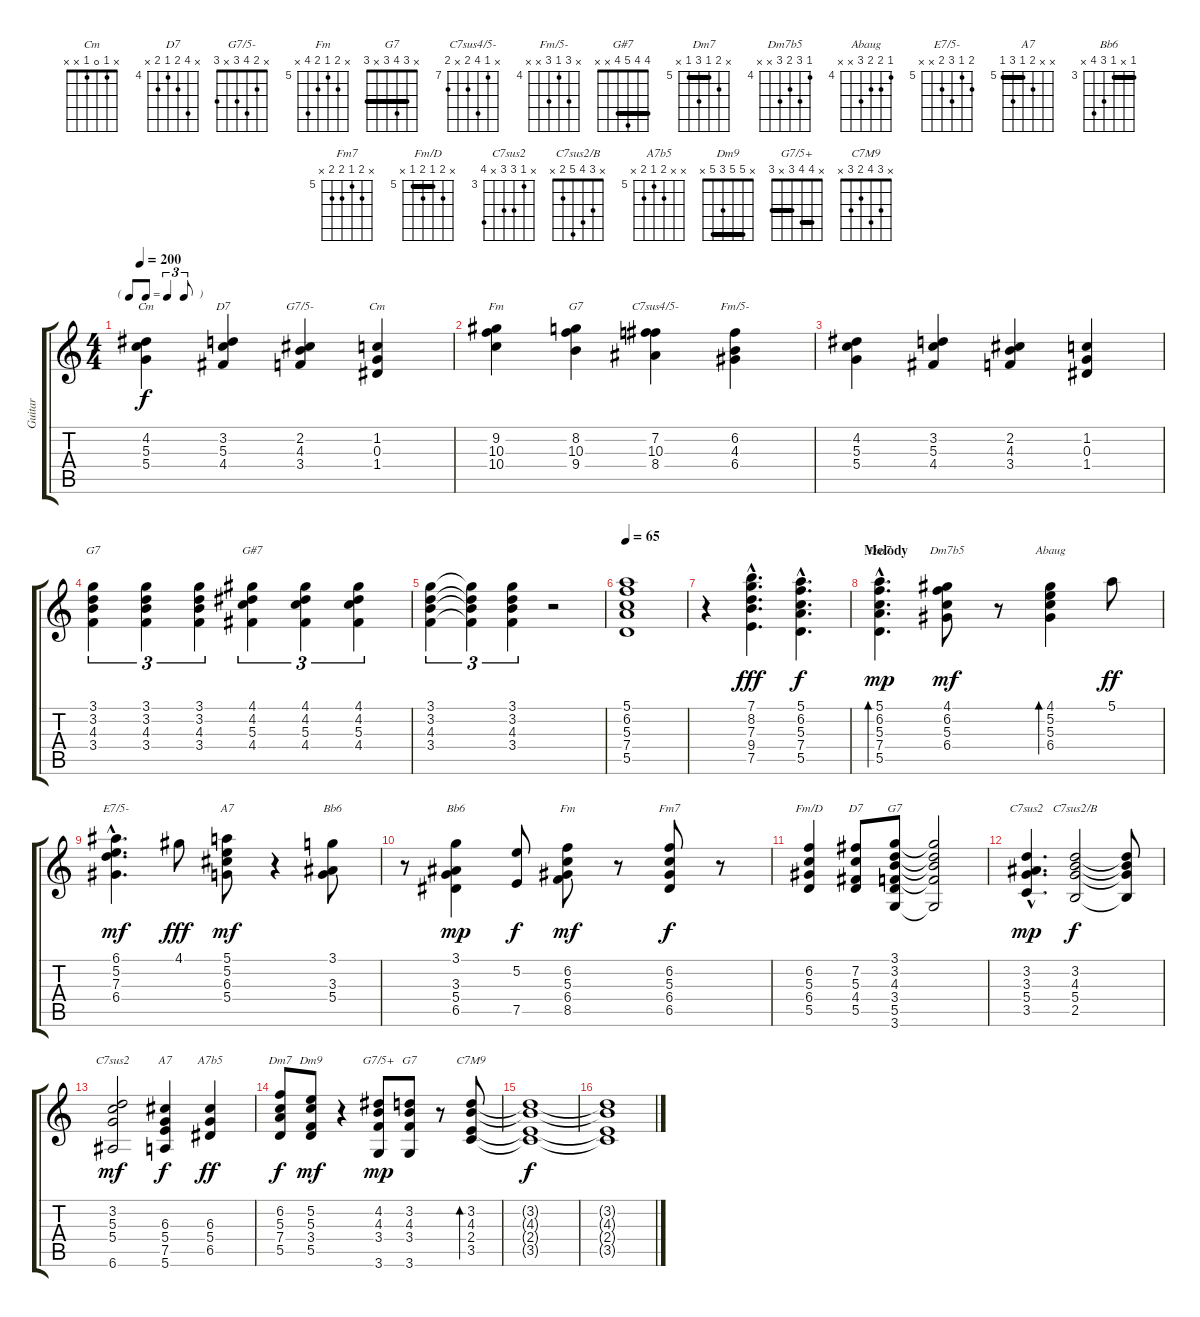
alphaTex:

\track ("Guitar" "Guitar") {instrument electricguitarjazz}
\staff {score tabs}
\tuning (E4 B3 G3 D3 A2 E2) {hide}
\chord ("Cm" x 4 5 5 x x)
\chord ("D7" x 3 5 4 x x)
\chord ("G7/5-" x 2 4 3 x 3)
\chord ("Cm" x 1 0 1 x x)
\chord ("Fm" x 9 10 10 x x) {firstfret 9}
\chord ("G7" x 8 10 9 x x) {firstfret 8}
\chord ("C7sus4/5-" x 7 10 8 x 8) {firstfret 7}
\chord ("Fm/5-" x 6 4 6 x x) {firstfret 4}
\chord ("G7" 3 3 4 3 x x) {barre 3}
\chord ("G#7" 4 4 5 4 x x) {barre 4}
\chord ("Dm7" 5 6 5 7 5 x) {firstfret 5 barre 5}
\chord ("Dm7b5" 4 6 5 6 x x) {firstfret 4}
\chord ("Abaug" 4 5 5 6 x x) {firstfret 4}
\chord ("E7/5-" 6 5 7 6 x x) {firstfret 5}
\chord ("A7" 5 5 6 5 x x) {firstfret 5 barre 5}
\chord ("Bb6" 3 x 3 5 x x) {barre 3}
\chord ("Bb6" 3 x 3 5 6 x) {firstfret 3 barre 3}
\chord ("Fm" x 6 5 6 8 x) {firstfret 5}
\chord ("Fm7" x 6 5 6 6 x) {firstfret 5}
\chord ("Fm/D" x 6 5 6 5 x) {firstfret 5 barre 5}
\chord ("D7" x 7 5 4 5 x) {firstfret 4}
\chord ("G7" 3 3 4 3 5 3) {barre 3}
\chord ("C7sus2" x 3 3 5 3 x) {barre 3}
\chord ("C7sus2/B" x 3 4 5 2 x)
\chord ("C7sus2" x 3 5 5 x 6) {firstfret 3}
\chord ("A7" x x 6 5 7 5) {firstfret 5 barre 5}
\chord ("A7b5" x x 6 5 6 x) {firstfret 5}
\chord ("Dm7" x 6 5 7 5 x) {firstfret 5 barre 5}
\chord ("Dm9" x 5 5 3 5 x) {barre 5}
\chord ("G7/5+" x 4 4 3 x 3) {barre (3 4)}
\chord ("G7" x 3 4 3 x 3) {barre 3}
\chord ("C7M9" x 3 4 2 3 x)
\ts (4 4)
\tf triplet8th
\tempo 200
\clef g2
\ks c
(4.2 5.3 5.4).4{ch "Cm" dy f} (3.2 5.3 4.4).4{ch "D7"} (2.2 4.3 3.4).4{ch "G7/5-"} (1.2 0.3 1.4).4{ch "Cm"} |
(9.2 10.3 10.4).4{ch "Fm"} (8.2 10.3 9.4).4{ch "G7"} (7.2 10.3 8.4).4{ch "C7sus4/5-"} (6.2 4.3 6.4).4{ch "Fm/5-"} |
(4.2 5.3 5.4).4 (3.2 5.3 4.4).4 (2.2 4.3 3.4).4 (1.2 0.3 1.4).4 |
(3.1 3.2 4.3 3.4).4{tu (3 2) ch "G7"} (3.1 3.2 4.3 3.4).4{tu (3 2)} (3.1 3.2 4.3 3.4).4{tu (3 2)} (4.1 4.2 5.3 4.4).4{tu (3 2) ch "G#7"} (4.1 4.2 5.3 4.4).4{tu (3 2)} (4.1 4.2 5.3 4.4).4{tu (3 2)} |
(3.1 3.2 4.3 3.4).4{tu (3 2)} (3.1{t} 3.2{t} 4.3{t} 3.4{t}).4{tu (3 2)} (3.1 3.2 4.3 3.4).4{tu (3 2)} r.2 |
\tempo 65
(5.1 6.2 5.3 7.4 5.5).1 |
r.4 (7.1{hac} 8.2{hac} 7.3{hac} 9.4{hac} 7.5{hac}).4{d dy fff} (5.1{hac} 6.2{hac} 5.3{hac} 7.4{hac} 5.5{hac}).4{d dy f} |
\section ("" "Melody")
(5.1{hac} 6.2{hac} 5.3{hac} 7.4{hac} 5.5{hac}).4{d bd 480 ch "Dm7" dy mp} (4.1 6.2 5.3 6.4).8{ch "Dm7b5" dy mf} r.8 (4.1 5.2 5.3 6.4).4{bd 480 ch "Abaug"} 5.1.8{dy ff} |
(6.1{hac} 5.2{hac} 7.3{hac} 6.4{hac}).4{d ch "E7/5-" dy mf} 4.1.8{dy fff} (5.1 5.2 6.3 5.4).8{ch "A7" dy mf} r.4 (3.1 3.3 5.4).8{ch "Bb6"} |
r.8 (3.1 3.3 5.4 6.5).4{ch "Bb6" dy mp} (5.2 7.5).8{dy f} (6.2 5.3 6.4 8.5).8{ch "Fm" dy mf} r.8 (6.2 5.3 6.4 6.5).8{ch "Fm7" dy f} r.8 |
(6.2 5.3 6.4 5.5).4{ch "Fm/D"} (7.2 5.3 4.4 5.5).8{ch "D7"} (3.1 3.2 4.3 3.4 5.5 3.6).8{ch "G7"} (3.1{t} 3.2{t} 4.3{t} 3.4{t} 3.6{t}).2 |
(3.2{hac} 3.3{hac} 5.4{hac} 3.5{hac}).4{d ch "C7sus2" dy mp} (3.2 4.3 5.4 2.5).2{ch "C7sus2/B" dy f} (3.2{t} 4.3{t} 5.4{t} 2.5{t}).8 |
(3.2 5.3 5.4 6.6).2{ch "C7sus2" dy mf} (6.3 5.4 7.5 5.6).4{ch "A7" dy f} (6.3 5.4 6.5).4{ch "A7b5" dy ff} |
(6.2 5.3 7.4 5.5).8{ch "Dm7" dy f} (5.2 5.3 3.4 5.5).8{ch "Dm9" dy mf} r.4 (4.2 4.3 3.4 3.6).8{ch "G7/5+" dy mp} (3.2 4.3 3.4 3.6).8{ch "G7"} r.8 (3.2 4.3 2.4 3.5).8{bd 480 ch "C7M9"} |
(3.2{t} 4.3{t} 2.4{t} 3.5{t}).1{dy f} |
(3.2{t} 4.3{t} 2.4{t} 3.5{t}).1
